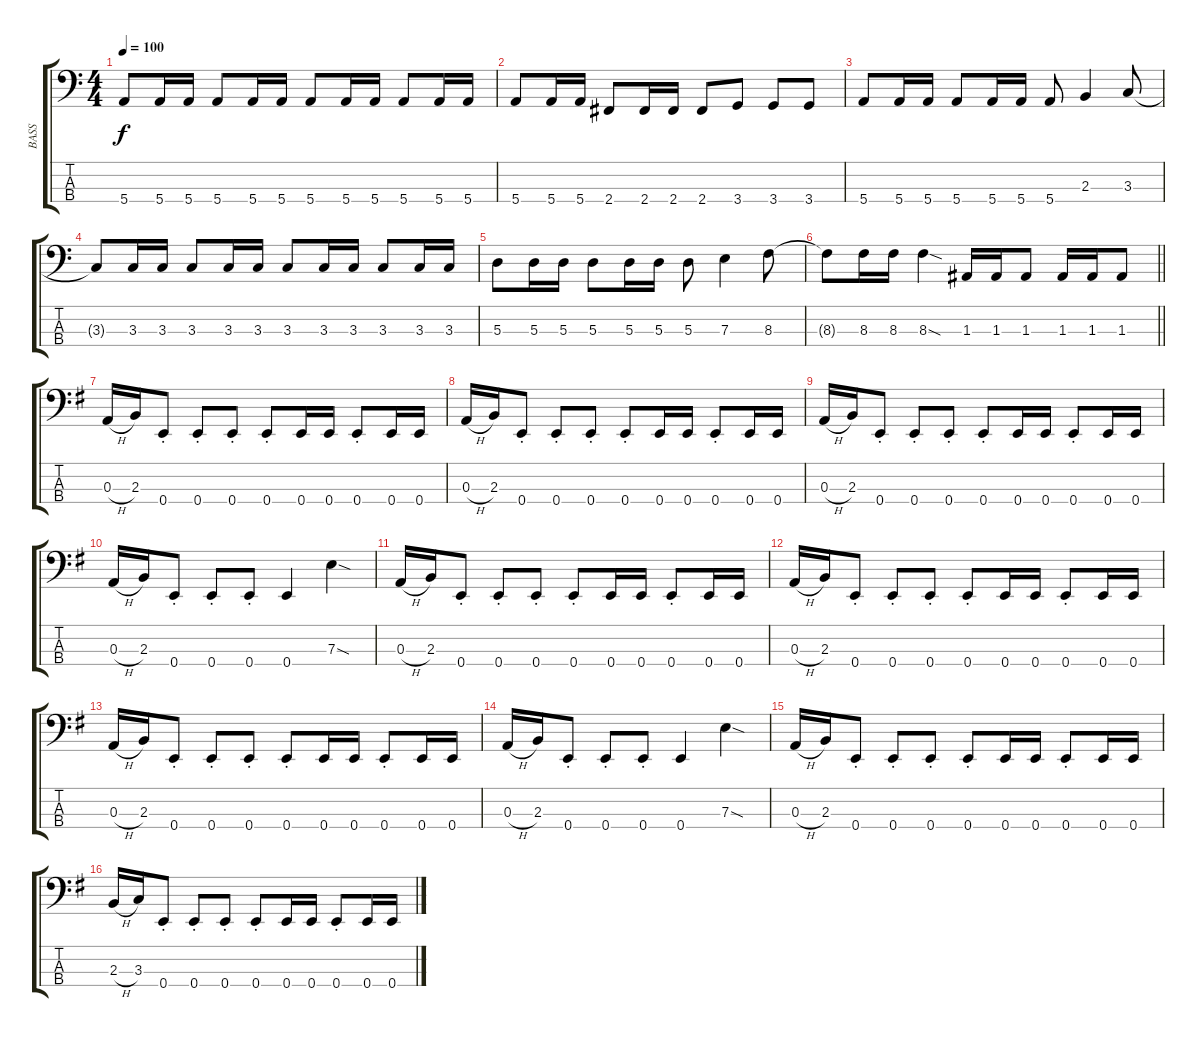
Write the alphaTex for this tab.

\track ("BASS" "BASS") {instrument electricbassfinger}
\staff {score tabs}
\tuning (G2 D2 A1 E1) {hide}
\ts (4 4)
\tempo 100
\clef f4
\ks c
5.4.8{dy f} 5.4.16 5.4.16 5.4.8 5.4.16 5.4.16 5.4.8 5.4.16 5.4.16 5.4.8 5.4.16 5.4.16 |
5.4.8 5.4.16 5.4.16 2.4.8 2.4.16 2.4.16 2.4.8 3.4.8 3.4.8 3.4.8 |
5.4.8 5.4.16 5.4.16 5.4.8 5.4.16 5.4.16 5.4.8 2.3.4 3.3.8 |
3.3{t}.8 3.3.16 3.3.16 3.3.8 3.3.16 3.3.16 3.3.8 3.3.16 3.3.16 3.3.8 3.3.16 3.3.16 |
5.3.8 5.3.16 5.3.16 5.3.8 5.3.16 5.3.16 5.3.8 7.3.4 8.3.8 |
\barLineRight lightlight
8.3{t}.8 8.3.16 8.3.16 8.3{sod}.4 1.3.16 1.3.16 1.3.8 1.3.16 1.3.16 1.3.8 |
\ks g
0.3{h}.16 2.3.16 0.4{st}.8 0.4{st}.8 0.4{st}.8 0.4{st}.8 0.4.16 0.4.16 0.4{st}.8 0.4.16 0.4.16 |
0.3{h}.16 2.3.16 0.4{st}.8 0.4{st}.8 0.4{st}.8 0.4{st}.8 0.4.16 0.4.16 0.4{st}.8 0.4.16 0.4.16 |
0.3{h}.16 2.3.16 0.4{st}.8 0.4{st}.8 0.4{st}.8 0.4{st}.8 0.4.16 0.4.16 0.4{st}.8 0.4.16 0.4.16 |
0.3{h}.16 2.3.16 0.4{st}.8 0.4{st}.8 0.4{st}.8 0.4.4 7.3{sod}.4 |
0.3{h}.16 2.3.16 0.4{st}.8 0.4{st}.8 0.4{st}.8 0.4{st}.8 0.4.16 0.4.16 0.4{st}.8 0.4.16 0.4.16 |
0.3{h}.16 2.3.16 0.4{st}.8 0.4{st}.8 0.4{st}.8 0.4{st}.8 0.4.16 0.4.16 0.4{st}.8 0.4.16 0.4.16 |
0.3{h}.16 2.3.16 0.4{st}.8 0.4{st}.8 0.4{st}.8 0.4{st}.8 0.4.16 0.4.16 0.4{st}.8 0.4.16 0.4.16 |
0.3{h}.16 2.3.16 0.4{st}.8 0.4{st}.8 0.4{st}.8 0.4.4 7.3{sod}.4 |
0.3{h}.16 2.3.16 0.4{st}.8 0.4{st}.8 0.4{st}.8 0.4{st}.8 0.4.16 0.4.16 0.4{st}.8 0.4.16 0.4.16 |
2.3{h}.16 3.3.16 0.4{st}.8 0.4{st}.8 0.4{st}.8 0.4{st}.8 0.4.16 0.4.16 0.4{st}.8 0.4.16 0.4.16
